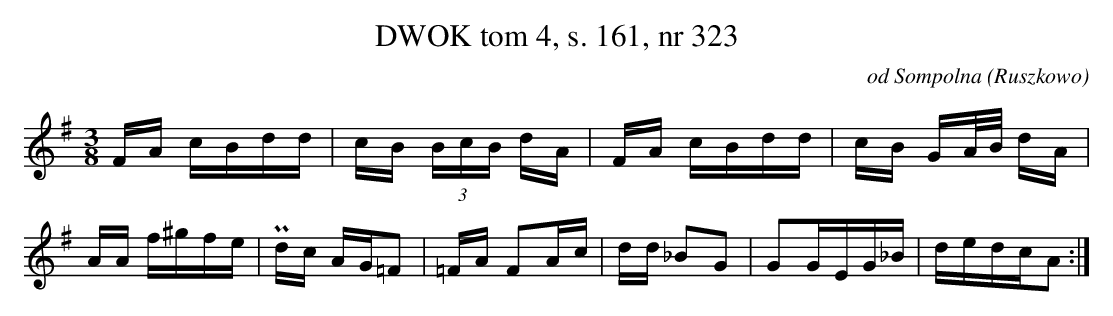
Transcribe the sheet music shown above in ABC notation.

X:1
T: DWOK tom 4, s. 161, nr 323
O: od Sompolna (Ruszkowo)
L: 1/16
M: 3/8
K: G
 FA cBdd | cB (3BcB dA | FA cBdd | cB GA/B/ dA |
AA f^gfe |Pdc AG=F2 |=FA F2Ac | dd _B2G2 | G2GEG_B | dedcA2:|
